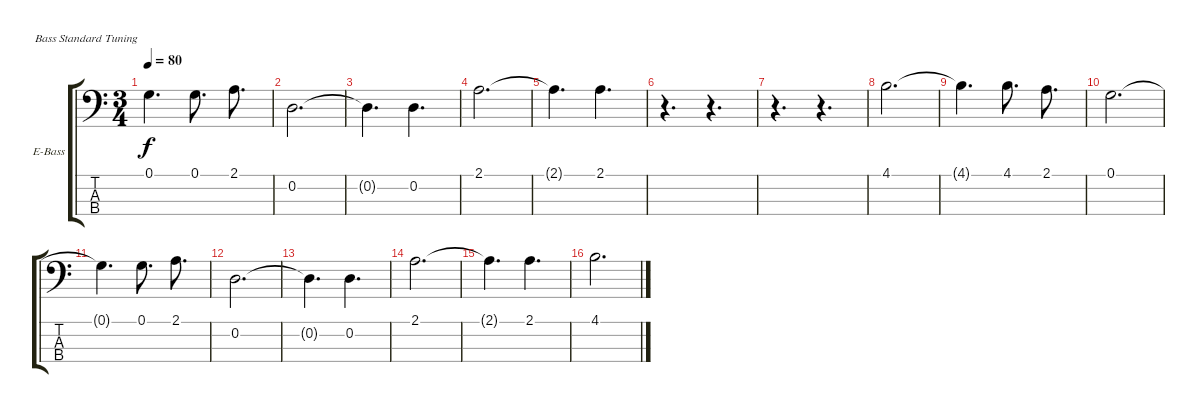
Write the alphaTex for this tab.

\bracketExtendMode groupsimilarinstruments
\firstSystemTrackNameOrientation horizontal
\otherSystemsTrackNameOrientation horizontal
\track ("Фон" "E-Bass") {instrument electricbassfinger}
\staff {score tabs}
\tuning (G2 D2 A1 E1)
\ts (3 4)
\tempo 80
\clef f4
\scale
0.333333
\ks c
0.1{t}.4{d dy f} 0.1.8{d} 2.1.8{d} |
\scale
0.333333 0.2.2{d} |
\scale
0.333333 0.2{t}.4{d} 0.2.4{d} |
\scale
0.333333 2.1.2{d} |
\scale
0.333333 2.1{t}.4{d} 2.1.4{d} |
\scale
0.333333 r.4{d} r.4{d} |
\scale
0.333333 r.4{d} r.4{d} |
\scale
0.333333 4.1.2{d} |
\scale
0.333333 4.1{t}.4{d} 4.1.8{d} 2.1.8{d} |
\scale
0.333333 0.1.2{d} |
\scale
0.333333 0.1{t}.4{d} 0.1.8{d} 2.1.8{d} |
\scale
0.333333 0.2.2{d} |
\scale
0.333333 0.2{t}.4{d} 0.2.4{d} |
\scale
0.333333 2.1.2{d} |
\scale
0.333333 2.1{t}.4{d} 2.1.4{d} |
\scale
0.333333 4.1.2{d}
